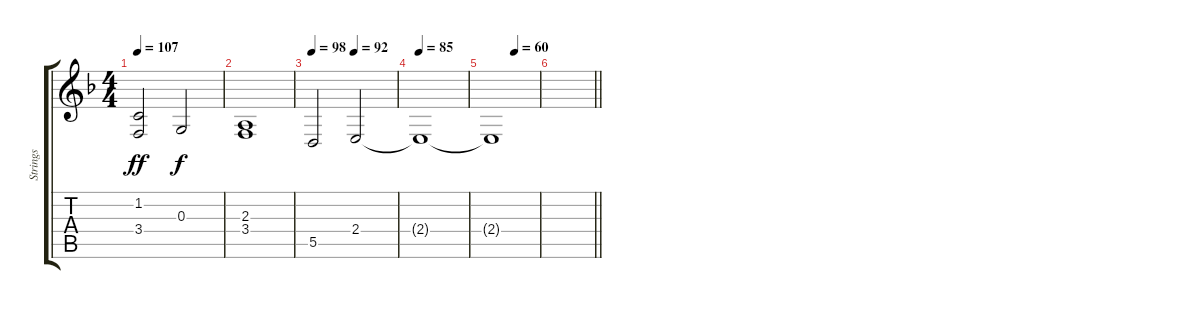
\track ("Strings" "Strings") {instrument stringensemble2}
\staff {score tabs}
\tuning (E4 B3 G3 D3 A2 E2) {hide}
\ts (4 4)
\tempo 107
\clef g2
\ks f
(1.2 3.4).2{dy ff} 0.3.2{dy f} |
(2.3 3.4).1 |
\tempo 98
\tempo (92 0.5)
5.5.2 2.4.2 |
\tempo 85
2.4{t}.1{volume 0} |
\tempo (60 0.5)
2.4{t}.1 |
\barLineRight lightlight
